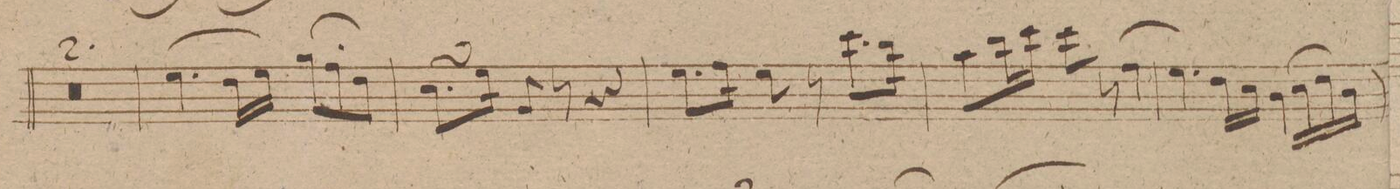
**kern	**dynam
*I"Clarinetto 1mo in. A.	*
*clefG2	*
*k[f#c#g#]	*
*M3/4	*
1.r	.
=22	=22
=23	=23
(>4.cc#\	.
*16\right	*
16b\LL	.
16cc#\JJ)	.
12ee\L	.
12dd\	.
12b\J	.
=24	=24
8.aS/L	.
16cc#\Jk	.
8e/	.
8r	.
4r	.
=25	=25
8.cc#\L	.
16dd\Jk	.
8cc#\	.
8r	.
*8\left	*
8.aa\L	.
16gg#\Jk	.
=26	=26
8ff#\L	.
16gg#\L	.
*16\left	*
16aa\JJ	.
8aa\	.
8r	.
(>4dd\	.
=27	=27
4.cc#\)	.
*16\right	*
16b\LL	.
16a\JJ	.
16g#/LL	.
(>16a/	.
16b\)	.
16g#/JJ	.
=28	=28
*-	*-
